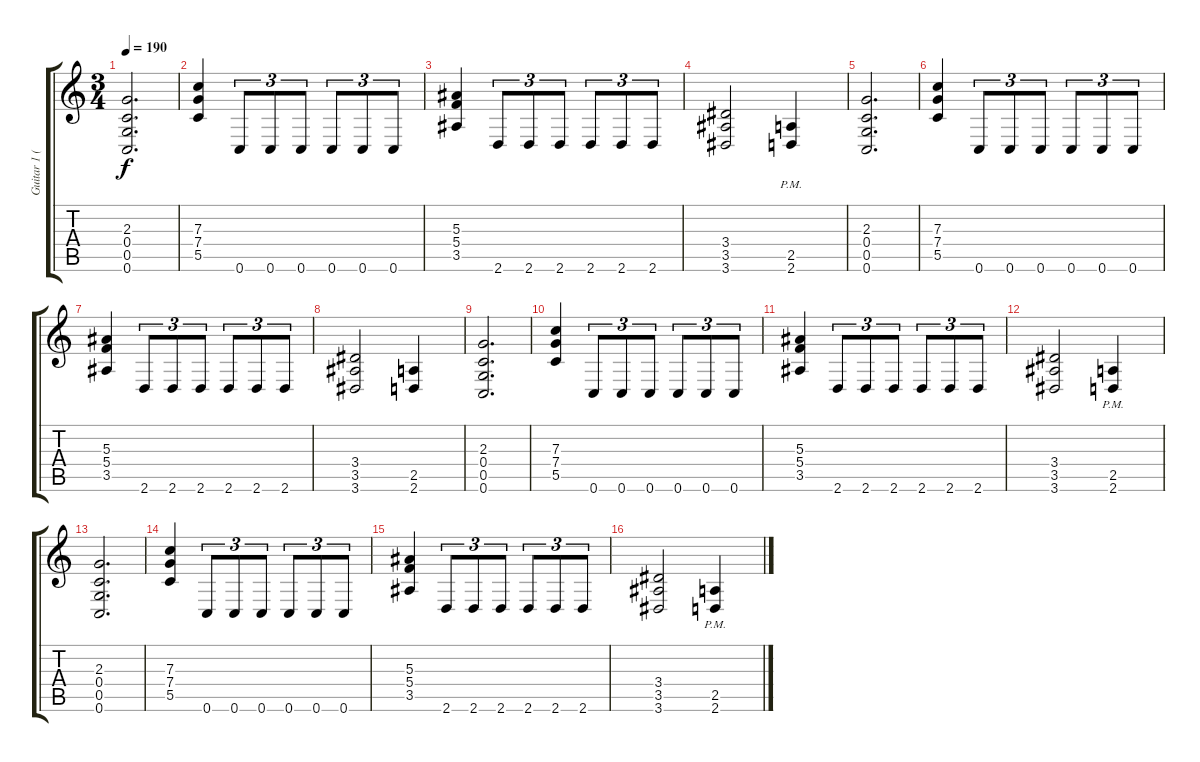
\track ("Guitar 1 (Teemu)" "Guitar 1 (") {instrument distortionguitar}
\staff {score tabs}
\tuning (D4 A3 F3 C3 G2 C2) {hide}
\ts (3 4)
\tempo 190
\clef g2
\ks c
(2.3 0.4 0.5 0.6).2{d dy f} |
(7.3 7.4 5.5).4 0.6.8{tu (3 2)} 0.6.8{tu (3 2)} 0.6.8{tu (3 2)} 0.6.8{tu (3 2)} 0.6.8{tu (3 2)} 0.6.8{tu (3 2)} |
(5.3 5.4 3.5).4 2.6.8{tu (3 2)} 2.6.8{tu (3 2)} 2.6.8{tu (3 2)} 2.6.8{tu (3 2)} 2.6.8{tu (3 2)} 2.6.8{tu (3 2)} |
(3.4 3.5 3.6).2 (2.5{pm} 2.6{pm}).4 |
(2.3 0.4 0.5 0.6).2{d} |
(7.3 7.4 5.5).4 0.6.8{tu (3 2)} 0.6.8{tu (3 2)} 0.6.8{tu (3 2)} 0.6.8{tu (3 2)} 0.6.8{tu (3 2)} 0.6.8{tu (3 2)} |
(5.3 5.4 3.5).4 2.6.8{tu (3 2)} 2.6.8{tu (3 2)} 2.6.8{tu (3 2)} 2.6.8{tu (3 2)} 2.6.8{tu (3 2)} 2.6.8{tu (3 2)} |
(3.4 3.5 3.6).2 (2.5 2.6).4 |
(2.3 0.4 0.5 0.6).2{d} |
(7.3 7.4 5.5).4 0.6.8{tu (3 2)} 0.6.8{tu (3 2)} 0.6.8{tu (3 2)} 0.6.8{tu (3 2)} 0.6.8{tu (3 2)} 0.6.8{tu (3 2)} |
(5.3 5.4 3.5).4 2.6.8{tu (3 2)} 2.6.8{tu (3 2)} 2.6.8{tu (3 2)} 2.6.8{tu (3 2)} 2.6.8{tu (3 2)} 2.6.8{tu (3 2)} |
(3.4 3.5 3.6).2 (2.5{pm} 2.6{pm}).4 |
(2.3 0.4 0.5 0.6).2{d} |
(7.3 7.4 5.5).4 0.6.8{tu (3 2)} 0.6.8{tu (3 2)} 0.6.8{tu (3 2)} 0.6.8{tu (3 2)} 0.6.8{tu (3 2)} 0.6.8{tu (3 2)} |
(5.3 5.4 3.5).4 2.6.8{tu (3 2)} 2.6.8{tu (3 2)} 2.6.8{tu (3 2)} 2.6.8{tu (3 2)} 2.6.8{tu (3 2)} 2.6.8{tu (3 2)} |
(3.4 3.5 3.6).2 (2.5{pm} 2.6{pm}).4
